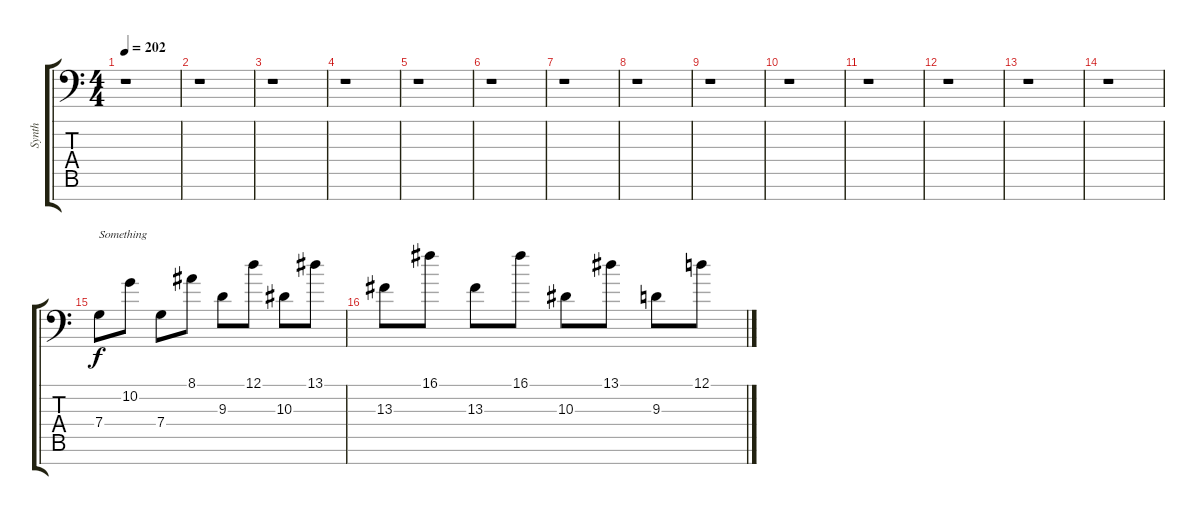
\track ("Synth " "Synth ") {instrument lead1square}
\staff {score tabs}
\tuning (D4 A3 F3 C3 G2 D2 G1) {hide}
\ts (4 4)
\tempo 202
\clef f4
\ks c
r.1{dy f} |
r.1 |
r.1 |
r.1 |
r.1 |
r.1 |
r.1 |
r.1 |
r.1 |
r.1 |
r.1 |
r.1 |
r.1 |
r.1 |
7.4.8{txt "Something"} 10.2.8 7.4.8 8.1.8 9.3.8 12.1.8 10.3.8 13.1.8 |
13.3.8 16.1.8 13.3.8 16.1.8 10.3.8 13.1.8 9.3.8 12.1.8
